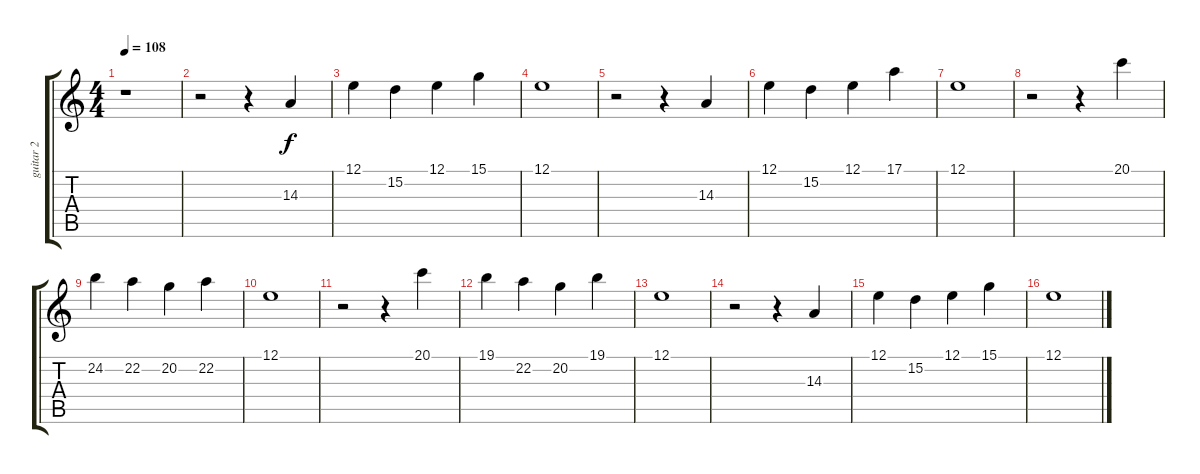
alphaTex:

\track ("guitar 2" "guitar 2") {instrument synthvoice}
\staff {score tabs}
\tuning (E4 B3 G3 D3 A2 E2) {hide}
\ts (4 4)
\tempo 108
\clef g2
\ks c
r.1{dy f instrument synthvoice} |
r.2 r.4 14.3.4 |
12.1.4 15.2.4 12.1.4 15.1.4 |
12.1.1 |
r.2 r.4 14.3.4 |
12.1.4 15.2.4 12.1.4 17.1.4 |
12.1.1 |
r.2 r.4 20.1.4 |
24.2.4 22.2.4 20.2.4 22.2.4 |
12.1.1 |
r.2 r.4 20.1.4 |
19.1.4 22.2.4 20.2.4 19.1.4 |
12.1.1 |
r.2 r.4 14.3.4 |
12.1.4 15.2.4 12.1.4 15.1.4 |
12.1.1
